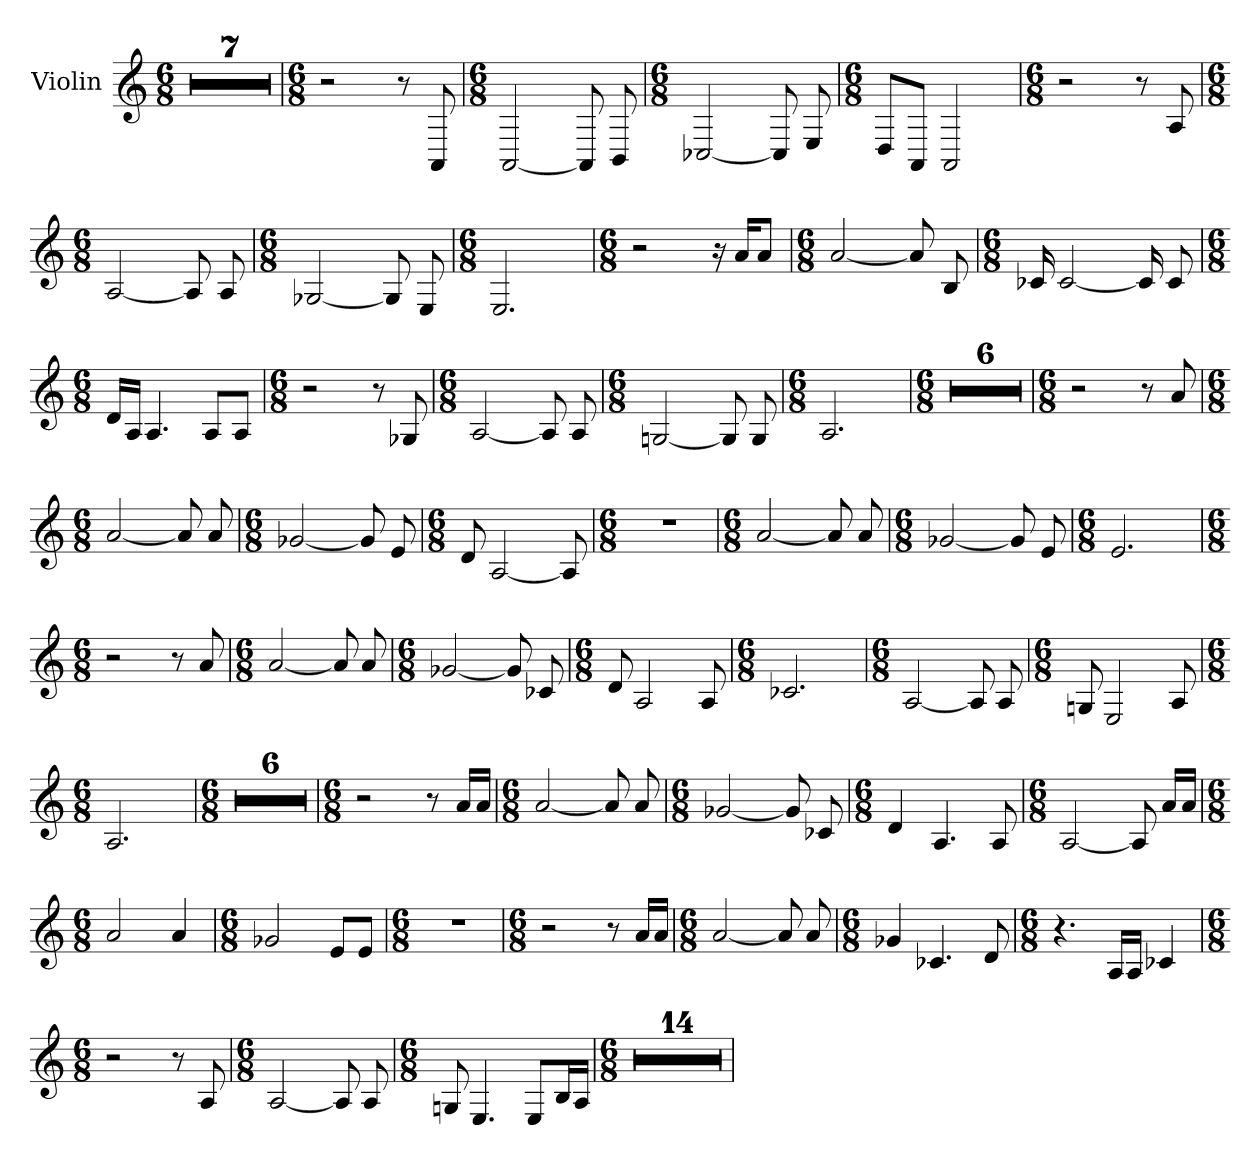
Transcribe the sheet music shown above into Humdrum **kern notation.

**kern
*part1
*staff1
*I"Violin
*I'Vln
*M6/8
=
2.r
=
*M6/8
2.r
=
*M6/8
2.r
=
*M6/8
2.r
=
*M6/8
2.r
=
*M6/8
2.r
=
*M6/8
2.r
=
*M6/8
2r
8r
8AA
=
*M6/8
[2AA
8AA]
8BB
=
*M6/8
[2C-X
8C-]
8E
=
*M6/8
8DL
8AAJ
2AA
=
*M6/8
2r
8r
8A
=
*M6/8
[2A
8A]
8A
=
*M6/8
[2G-X
8G-]
8E
=
*M6/8
2.E
=
*M6/8
2r
16r
16aKL
8aJ
=
*M6/8
[2a
8a]
8B
=
*M6/8
16c-X
[2c-
16c-]
8c-
=
*M6/8
16dLL
16AJJ
4.A
8AL
8AJ
=
*M6/8
2r
8r
8G-X
=
*M6/8
[2A
8A]
8A
=
*M6/8
[2Gn
8G]
8G
=
*M6/8
2.A
=
*M6/8
2.r
=
*M6/8
2.r
=
*M6/8
2.r
=
*M6/8
2.r
=
*M6/8
2.r
=
*M6/8
2.r
=
*M6/8
2r
8r
8a
=
*M6/8
[2a
8a]
8a
=
*M6/8
[2g-X
8g-]
8e
=
*M6/8
8d
[2A
8A]
=
*M6/8
2.r
=
*M6/8
[2a
8a]
8a
=
*M6/8
[2g-X
8g-]
8e
=
*M6/8
2.e
=
*M6/8
2r
8r
8a
=
*M6/8
[2a
8a]
8a
=
*M6/8
[2g-X
8g-]
8c-X
=
*M6/8
8d
2A
8A
=
*M6/8
2.c-X
=
*M6/8
[2A
8A]
8A
=
*M6/8
8Gn
2E
8A
=
*M6/8
2.A
=
*M6/8
2.r
=
*M6/8
2.r
=
*M6/8
2.r
=
*M6/8
2.r
=
*M6/8
2.r
=
*M6/8
2.r
=
*M6/8
2r
8r
16aLL
16aJJ
=
*M6/8
[2a
8a]
8a
=
*M6/8
[2g-X
8g-]
8c-X
=
*M6/8
4d
4.A
8A
=
*M6/8
[2A
8A]
16aLL
16aJJ
=
*M6/8
2a
4a
=
*M6/8
2g-X
8eL
8eJ
=
*M6/8
2.r
=
*M6/8
2r
8r
16aLL
16aJJ
=
*M6/8
[2a
8a]
8a
=
*M6/8
4g-X
4.c-X
8d
=
*M6/8
4.r
16ALL
16AJJ
4c-X
=
*M6/8
2r
8r
8A
=
*M6/8
[2A
8A]
8A
=
*M6/8
8Gn
4.E
8EL
16BL
16AJJ
=
*M6/8
2.r
=
*M6/8
2.r
=
*M6/8
2.r
=
*M6/8
2.r
=
*M6/8
2.r
=
*M6/8
2.r
=
*M6/8
2.r
=
*M6/8
2.r
=
*M6/8
2.r
=
*M6/8
2.r
=
*M6/8
2.r
=
*M6/8
2.r
=
*M6/8
2.r
=
*M6/8
2.r
=
*-
